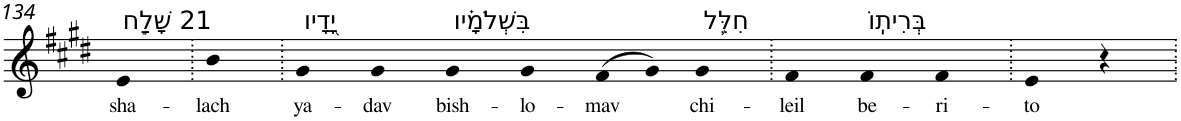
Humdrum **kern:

**kern	**text
*part1	*part1
*staff1	*staff1
*I"Piano	*
*I'Pno	*
!!LO:PB:g=z
*clefG2	*
*k[f#c#g#d#]	*
*E:	*
=134	=134
!LO:TX:a:t=21 שָׁלַ֣ח	!
!	!LO:LY:b
4e	sha-
=135.	=135.
!	!LO:LY:b
4b	-lach
=136.	=136.
!LO:TX:a:t=יָ֭דָיו	!
!	!LO:LY:b
4g#	ya-
!	!LO:LY:b
4g#	-dav
!LO:TX:a:t=בִּשְׁלֹמָ֗יו	!
!	!LO:LY:b
4g#	bish-
!	!LO:LY:b
4g#	-lo-
!	!LO:LY:b
(>8f#	-mav
8g#)	.
!LO:TX:a:t=חִלֵּ֥ל	!
!	!LO:LY:b
4g#	chi-
=137.	=137.
!	!LO:LY:b
4f#	-leil
!LO:TX:a:t=בְּרִיתֽוֹ	!
!	!LO:LY:b
4f#	be-
!	!LO:LY:b
4f#	-ri-
=138.	=138.
!	!LO:LY:b
4e	-to
4r	.
=.	=.
*-	*-
